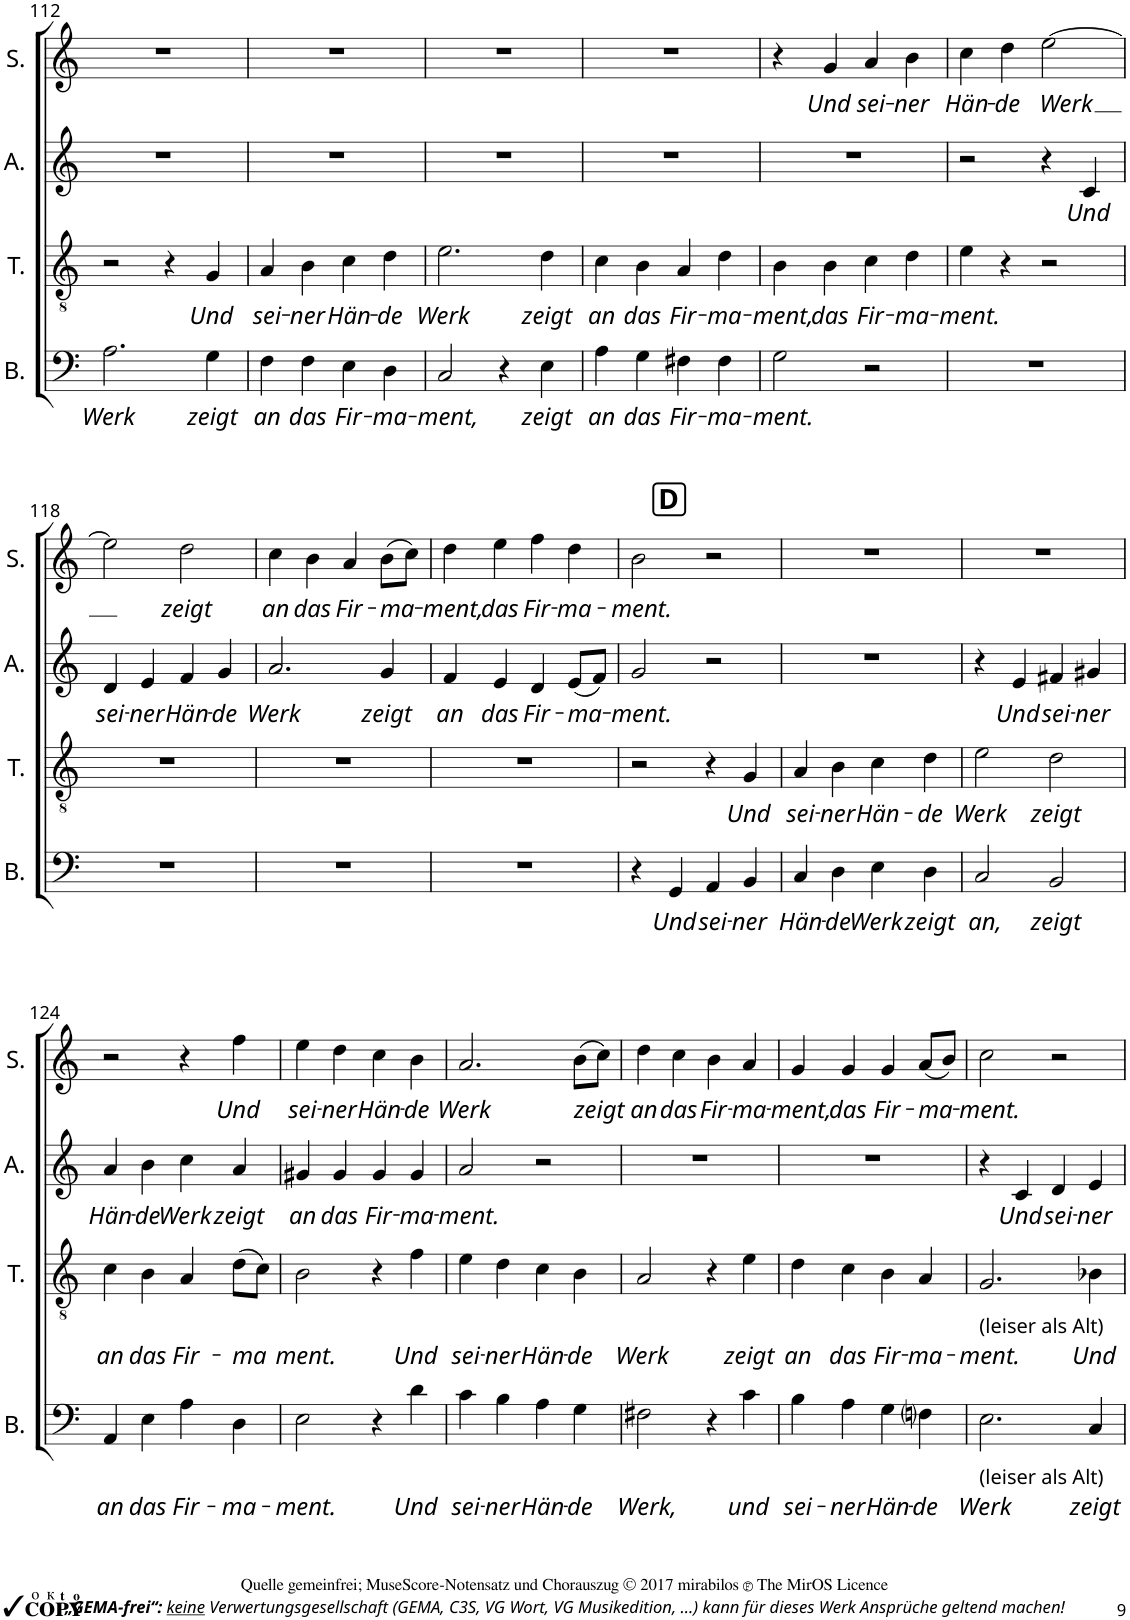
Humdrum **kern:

**kern	**text	**kern	**text	**kern	**text	**kern	**text
*part4	*part4	*part3	*part3	*part2	*part2	*part1	*part1
*staff4	*staff4	*staff3	*staff3	*staff2	*staff2	*staff1	*staff1
*I"Baß	*	*I"Tenor	*	*I"Alt	*	*I"Sopran	*
*I'B.	*	*I'T.	*	*I'A.	*	*I'S.	*
!!LO:PB:g=z
*clefF4	*	*clefGv2	*	*clefG2	*	*clefG2	*
*k[]	*	*k[]	*	*k[]	*	*k[]	*
*M2/2	*	*M2/2	*	*M2/2	*	*M2/2	*
*met(c|)	*	*met(c|)	*	*met(c|)	*	*met(c|)	*
=112	=112	=112	=112	=112	=112	=112	=112
!	!LO:LY:b	!	!	!	!	!	!
2.A\	Werk	2r	.	1r	.	1r	.
.	.	4r	.	.	.	.	.
!	!LO:LY:b	!	!LO:LY:b	!	!	!	!
4G\	zeigt	4G/	Und	.	.	.	.
=113	=113	=113	=113	=113	=113	=113	=113
!	!LO:LY:b	!	!LO:LY:b	!	!	!	!
4F\	an	4A/	sei-	1r	.	1r	.
!	!LO:LY:b	!	!LO:LY:b	!	!	!	!
4F\	das	4B\	-ner	.	.	.	.
!	!LO:LY:b	!	!LO:LY:b	!	!	!	!
4E\	Fir-	4c\	Hän-	.	.	.	.
!	!LO:LY:b	!	!LO:LY:b	!	!	!	!
4D\	-ma-	4d\	-de	.	.	.	.
=114	=114	=114	=114	=114	=114	=114	=114
!	!LO:LY:b	!	!LO:LY:b	!	!	!	!
2C/	-ment,	2.e\	Werk	1r	.	1r	.
4r	.	.	.	.	.	.	.
!	!LO:LY:b	!	!LO:LY:b	!	!	!	!
4E\	zeigt	4d\	zeigt	.	.	.	.
=115	=115	=115	=115	=115	=115	=115	=115
!	!LO:LY:b	!	!LO:LY:b	!	!	!	!
4A\	an	4c\	an	1r	.	1r	.
!	!LO:LY:b	!	!LO:LY:b	!	!	!	!
4G\	das	4B\	das	.	.	.	.
!	!LO:LY:b	!	!LO:LY:b	!	!	!	!
4F#X\	Fir-	4A/	Fir-	.	.	.	.
!	!LO:LY:b	!	!LO:LY:b	!	!	!	!
4F#\	-ma-	4d\	-ma-	.	.	.	.
=116	=116	=116	=116	=116	=116	=116	=116
!	!LO:LY:b	!	!LO:LY:b	!	!	!	!
2G\	-ment.	4B\	-ment,	1r	.	4r	.
!	!	!	!LO:LY:b	!	!	!	!LO:LY:b
.	.	4B\	das	.	.	4g/	Und
!	!	!	!LO:LY:b	!	!	!	!LO:LY:b
2r	.	4c\	Fir-	.	.	4a/	sei-
!	!	!	!LO:LY:b	!	!	!	!LO:LY:b
.	.	4d\	-ma-	.	.	4b\	-ner
=117	=117	=117	=117	=117	=117	=117	=117
!	!	!	!LO:LY:b	!	!	!	!LO:LY:b
1r	.	4e\	-ment.	2r	.	4cc\	Hän-
!	!	!	!	!	!	!	!LO:LY:b
.	.	4r	.	.	.	4dd\	-de
!	!	!	!	!	!	!	!LO:LY:b
.	.	2r	.	4r	.	[2ee\	-Werk
!	!	!	!	!	!LO:LY:b	!	!
.	.	.	.	4c/	Und	.	.
!!LO:LB:g=z
=118	=118	=118	=118	=118	=118	=118	=118
!	!	!	!	!	!LO:LY:b	!	!
1r	.	1r	.	4d/	sei-	2ee\]	.
!	!	!	!	!	!LO:LY:b	!	!
.	.	.	.	4e/	-ner	.	.
!	!	!	!	!	!LO:LY:b	!	!LO:LY:b
.	.	.	.	4f/	Hän-	2dd\	zeigt
!	!	!	!	!	!LO:LY:b	!	!
.	.	.	.	4g/	-de	.	.
=119	=119	=119	=119	=119	=119	=119	=119
!	!	!	!	!	!LO:LY:b	!	!LO:LY:b
1r	.	1r	.	2.a/	Werk	4cc\	an
!	!	!	!	!	!	!	!LO:LY:b
.	.	.	.	.	.	4b\	das
!	!	!	!	!	!	!	!LO:LY:b
.	.	.	.	.	.	4a/	Fir-
!	!	!	!	!	!LO:LY:b	!	!LO:LY:b
.	.	.	.	4g/	zeigt	(8b\L	-ma-
.	.	.	.	.	.	8cc\J)	.
=120	=120	=120	=120	=120	=120	=120	=120
!	!	!	!	!	!LO:LY:b	!	!LO:LY:b
1r	.	1r	.	4f/	an	4dd\	-ment,
!	!	!	!	!	!LO:LY:b	!	!LO:LY:b
.	.	.	.	4e/	das	4ee\	das
!	!	!	!	!	!LO:LY:b	!	!LO:LY:b
.	.	.	.	4d/	Fir-	4ff\	Fir-
!	!	!	!	!	!LO:LY:b	!	!LO:LY:b
.	.	.	.	(8e/L	-ma-	4dd\	-ma-
.	.	.	.	8f/J)	.	.	.
!!LO:REH:place=s1:a:B:cj:fs=14:t=D:qo=1
=121	=121	=121	=121	=121	=121	=121	=121
!	!	!	!	!	!LO:LY:b	!	!LO:LY:b
4r	.	2r	.	2g/	-ment.	2b\	-ment.
!	!LO:LY:b	!	!	!	!	!	!
4GG/	Und	.	.	.	.	.	.
!	!LO:LY:b	!	!	!	!	!	!
4AA/	sei-	4r	.	2r	.	2r	.
!	!LO:LY:b	!	!LO:LY:b	!	!	!	!
4BB/	-ner	4G/	Und	.	.	.	.
=122	=122	=122	=122	=122	=122	=122	=122
!	!LO:LY:b	!	!LO:LY:b	!	!	!	!
4C/	Hän-	4A/	sei-	1r	.	1r	.
!	!LO:LY:b	!	!LO:LY:b	!	!	!	!
4D\	-de	4B\	-ner	.	.	.	.
!	!LO:LY:b	!	!LO:LY:b	!	!	!	!
4E\	Werk	4c\	Hän-	.	.	.	.
!	!LO:LY:b	!	!LO:LY:b	!	!	!	!
4D\	zeigt	4d\	-de	.	.	.	.
=123	=123	=123	=123	=123	=123	=123	=123
!	!LO:LY:b	!	!LO:LY:b	!	!	!	!
2C/	an,	2e\	Werk	4r	.	1r	.
!	!	!	!	!	!LO:LY:b	!	!
.	.	.	.	4e/	Und	.	.
!	!LO:LY:b	!	!LO:LY:b	!	!LO:LY:b	!	!
2BB/	zeigt	2d\	zeigt	4f#X/	sei-	.	.
!	!	!	!	!	!LO:LY:b	!	!
.	.	.	.	4g#X/	-ner	.	.
!!LO:LB:g=z
=124	=124	=124	=124	=124	=124	=124	=124
!	!LO:LY:b	!	!LO:LY:b	!	!LO:LY:b	!	!
4AA/	an	4c\	an	4a/	Hän-	2r	.
!	!LO:LY:b	!	!LO:LY:b	!	!LO:LY:b	!	!
4E\	das	4B\	das	4b\	-de	.	.
!	!LO:LY:b	!	!LO:LY:b	!	!LO:LY:b	!	!
4A\	Fir-	4A/	Fir-	4cc\	Werk	4r	.
!	!LO:LY:b	!	!LO:LY:b	!	!LO:LY:b	!	!LO:LY:b
4D\	-ma-	(8d\L	-ma	4a/	zeigt	4ff\	Und
.	.	8c\J)	.	.	.	.	.
=125	=125	=125	=125	=125	=125	=125	=125
!	!LO:LY:b	!	!LO:LY:b	!	!LO:LY:b	!	!LO:LY:b
2E\	-ment.	2B\	ment.	4g#X/	an	4ee\	sei-
!	!	!	!	!	!LO:LY:b	!	!LO:LY:b
.	.	.	.	4g#/	das	4dd\	-ner
!	!	!	!	!	!LO:LY:b	!	!LO:LY:b
4r	.	4r	.	4g#/	Fir-	4cc\	Hän-
!	!LO:LY:b	!	!LO:LY:b	!	!LO:LY:b	!	!LO:LY:b
4d\	Und	4f\	Und	4g#/	-ma-	4b\	-de
=126	=126	=126	=126	=126	=126	=126	=126
!	!LO:LY:b	!	!LO:LY:b	!	!LO:LY:b	!	!LO:LY:b
4c\	sei-	4e\	sei-	2a/	-ment.	2.a/	Werk
!	!LO:LY:b	!	!LO:LY:b	!	!	!	!
4B\	-ner	4d\	ner	.	.	.	.
!	!LO:LY:b	!	!LO:LY:b	!	!	!	!
4A\	Hän-	4c\	Hän-	2r	.	.	.
!	!LO:LY:b	!	!LO:LY:b	!	!	!	!LO:LY:b
4G\	-de	4B\	-de	.	.	(8b\L	zeigt
.	.	.	.	.	.	8cc\J)	.
=127	=127	=127	=127	=127	=127	=127	=127
!	!LO:LY:b	!	!LO:LY:b	!	!	!	!LO:LY:b
2F#X\	Werk,	2A/	Werk	1r	.	4dd\	an
!	!	!	!	!	!	!	!LO:LY:b
.	.	.	.	.	.	4cc\	das
!	!	!	!	!	!	!	!LO:LY:b
4r	.	4r	.	.	.	4b\	Fir-
!	!LO:LY:b	!	!LO:LY:b	!	!	!	!LO:LY:b
4c\	und	4e\	zeigt	.	.	4a/	-ma-
=128	=128	=128	=128	=128	=128	=128	=128
!	!LO:LY:b	!	!LO:LY:b	!	!	!	!LO:LY:b
4B\	sei-	4d\	an	1r	.	4g/	-ment,
!	!LO:LY:b	!	!LO:LY:b	!	!	!	!LO:LY:b
4A\	-ner	4c\	das	.	.	4g/	das
!	!LO:LY:b	!	!LO:LY:b	!	!	!	!LO:LY:b
4G\	Hän-	4B\	Fir-	.	.	4g/	Fir-
!	!LO:LY:b	!	!LO:LY:b	!	!	!	!LO:LY:b
4Fni\	-de	4A/	-ma-	.	.	(8a/L	-ma-
.	.	.	.	.	.	8b/J)	.
=129	=129	=129	=129	=129	=129	=129	=129
!	!	!LO:TX:b:t=(leiser als Alt)	!	!	!	!	!
!LO:TX:b:t=(leiser als Alt)	!	!	!	!	!	!	!
!	!LO:LY:b	!	!LO:LY:b	!	!	!	!LO:LY:b
2.E\	Werk	2.G/	-ment.	4r	.	2cc\	-ment.
!	!	!	!	!	!LO:LY:b	!	!
.	.	.	.	4c/	Und	.	.
!	!	!	!	!	!LO:LY:b	!	!
.	.	.	.	4d/	sei-	2r	.
!	!LO:LY:b	!	!LO:LY:b	!	!LO:LY:b	!	!
4C/	zeigt	4B-X\	Und	4e/	-ner	.	.
=	=	=	=	=	=	=	=
*-	*-	*-	*-	*-	*-	*-	*-
